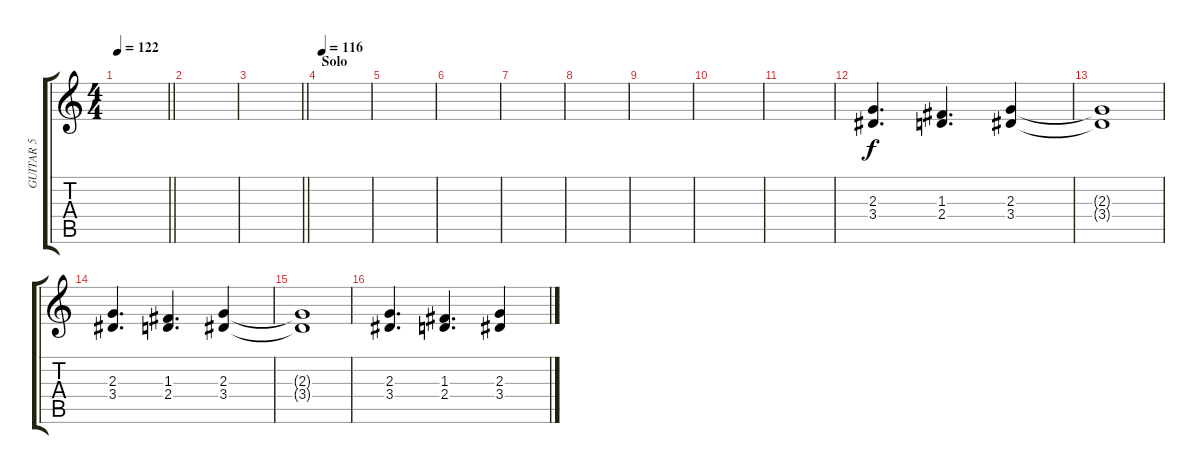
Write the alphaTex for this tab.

\track ("GUITAR 5" "GUITAR 5") {instrument acousticguitarnylon}
\staff {score tabs}
\tuning (D4 A3 F3 C3 G2 D2) {hide}
\ts (4 4)
\tempo 122
\clef g2
\barLineRight lightlight
\ks c
|
|
\barLineRight lightlight
|
\section ("" "Solo")
\tempo (116 0.03125)
|
|
|
|
|
|
|
|
(2.3 3.4).4{d} (1.3 2.4).4{d} (2.3 3.4).4 |
(2.3{t} 3.4{t}).1 |
(2.3 3.4).4{d} (1.3 2.4).4{d} (2.3 3.4).4 |
(2.3{t} 3.4{t}).1 |
(2.3 3.4).4{d} (1.3 2.4).4{d} (2.3 3.4).4
